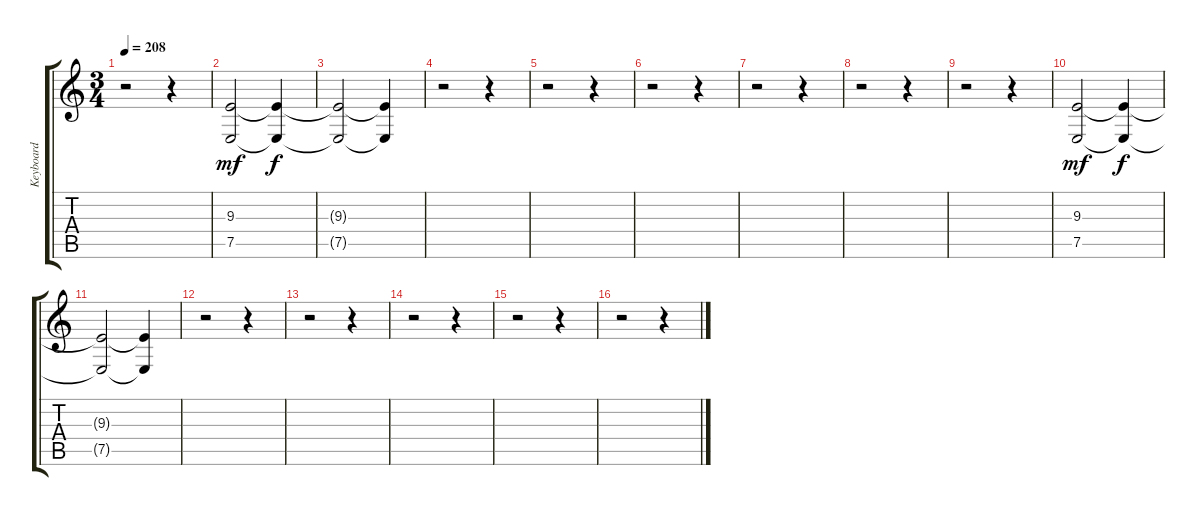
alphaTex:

\track ("Keyboard" "Keyboard") {instrument electricgrandpiano}
\staff {score tabs}
\tuning (E4 B3 G3 D3 A2 E2) {hide}
\ts (3 4)
\tempo 208
\clef g2
\ks c
r.2{dy f} r.4 |
(9.3 7.5).2{dy mf} (9.3{t} 7.5{t}).4{dy f} |
(9.3{t} 7.5{t}).2 (9.3{t} 7.5{t}).4 |
r.2 r.4 |
r.2 r.4 |
r.2 r.4 |
r.2 r.4 |
r.2 r.4 |
r.2 r.4 |
(9.3 7.5).2{dy mf} (9.3{t} 7.5{t}).4{dy f} |
(9.3{t} 7.5{t}).2 (9.3{t} 7.5{t}).4 |
r.2 r.4 |
r.2 r.4 |
r.2 r.4 |
r.2 r.4 |
r.2 r.4
